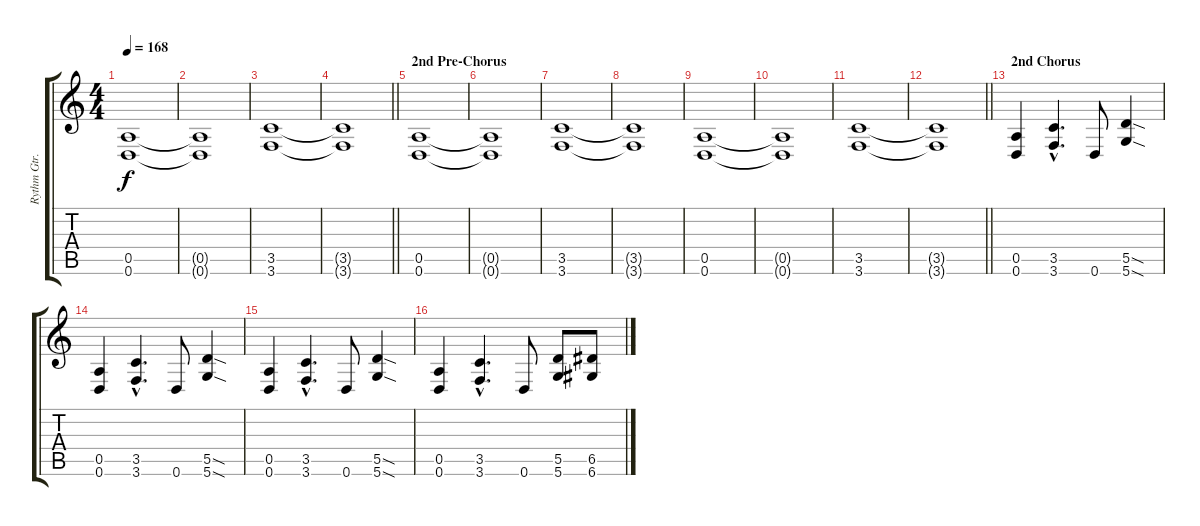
\track ("Rythm Gtr. (J. Laukkonen)" "Rythm Gtr.") {instrument distortionguitar}
\staff {score tabs}
\tuning (E4 B3 G3 D3 A2 D2) {hide}
\ts (4 4)
\tempo 168
\clef g2
\ks c
(0.5 0.6).1{dy f} |
(0.5{t} 0.6{t}).1 |
(3.5 3.6).1 |
\barLineRight lightlight
(3.5{t} 3.6{t}).1 |
\section ("" "2nd Pre-Chorus")
(0.5 0.6).1 |
(0.5{t} 0.6{t}).1 |
(3.5 3.6).1 |
(3.5{t} 3.6{t}).1 |
(0.5 0.6).1 |
(0.5{t} 0.6{t}).1 |
(3.5 3.6).1 |
\barLineRight lightlight
(3.5{t} 3.6{t}).1 |
\section ("" "2nd Chorus")
(0.5 0.6).4 (3.5{hac} 3.6{hac}).4{d} 0.6.8 (5.5{sod} 5.6{sod}).4 |
(0.5 0.6).4 (3.5{hac} 3.6{hac}).4{d} 0.6.8 (5.5{sod} 5.6{sod}).4 |
(0.5 0.6).4 (3.5{hac} 3.6{hac}).4{d} 0.6.8 (5.5{sod} 5.6{sod}).4 |
(0.5 0.6).4 (3.5{hac} 3.6{hac}).4{d} 0.6.8 (5.5 5.6).8 (6.5 6.6).8
